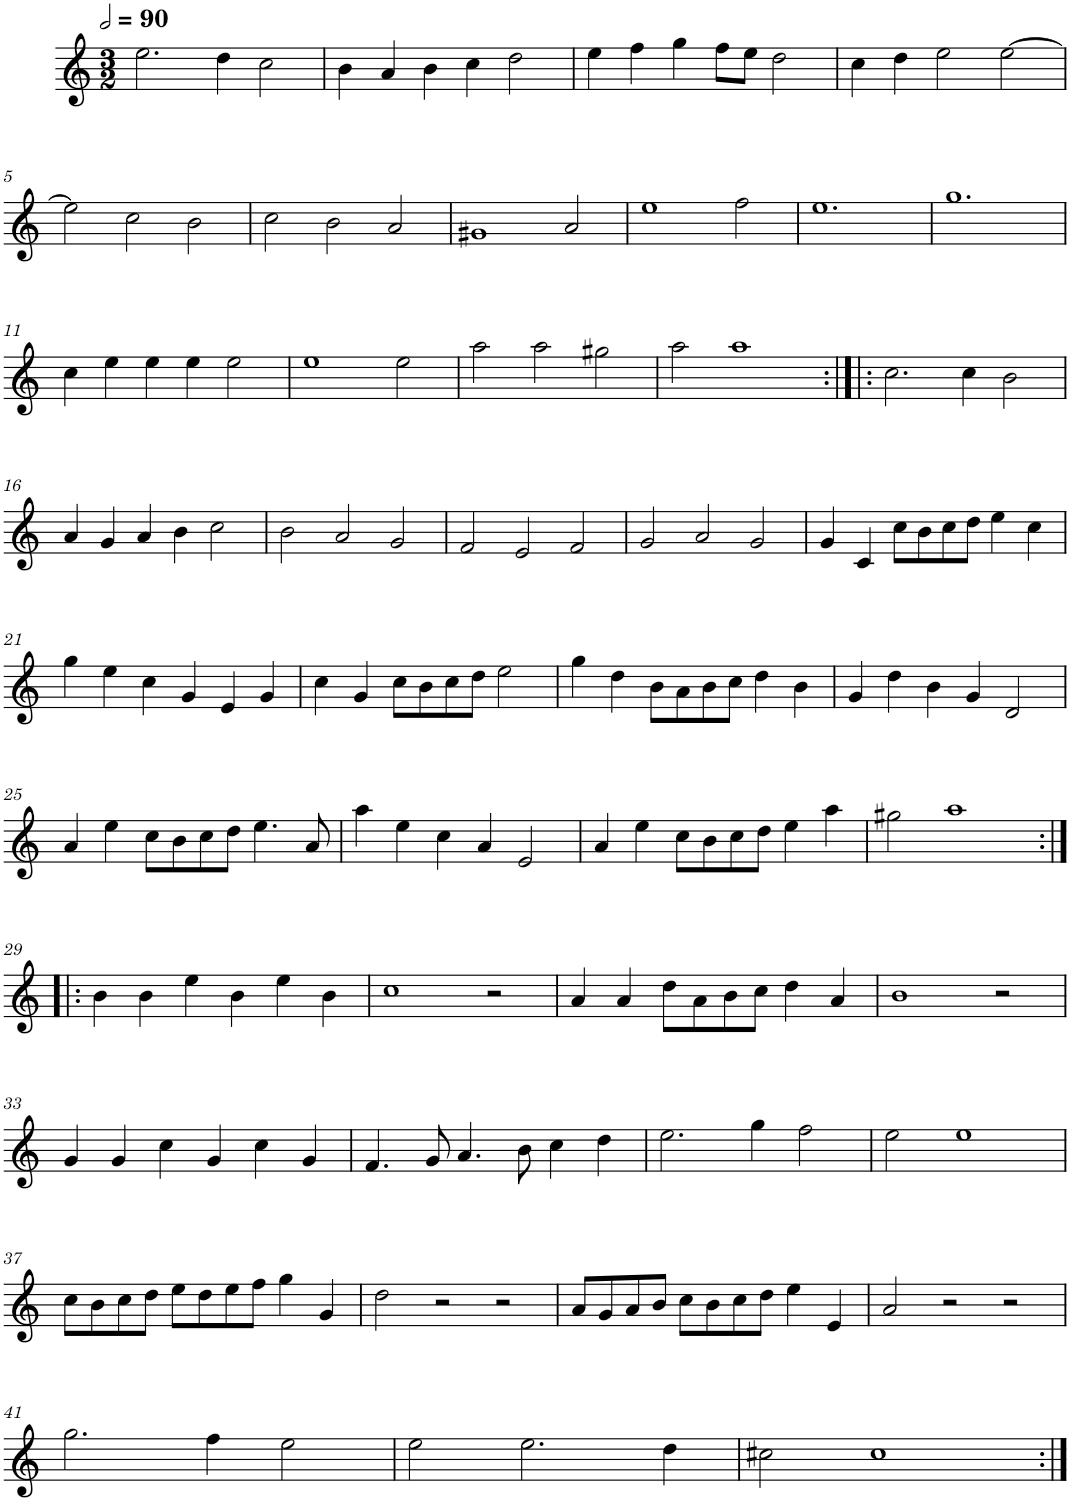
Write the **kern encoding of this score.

**kern
*part1
*staff1
*I"Cinq parties
*clefG2
*k[]
*M3/2
*MM180
=1
2.ee\
4dd\
2cc\
=2
4b\
4a/
4b\
4cc\
2dd\
=3
4ee\
4ff\
4gg\
8ff\L
8ee\J
2dd\
=4
4cc\
4dd\
2ee\
[2ee\
!!LO:LB:g=z
=5
2ee\]
2cc\
2b\
=6
2cc\
2b\
2a/
=7
1g#X
2a/
=8
1ee
2ff\
=9
1.ee
=10
1.gg
!!LO:LB:g=z
=11
4cc\
4ee\
4ee\
4ee\
2ee\
=12
1ee
2ee\
=13
2aa\
2aa\
2gg#X\
=14
2aa\
1aa
=15:|!|:
2.cc\
4cc\
2b\
!!LO:LB:g=z
=16
4a/
4g/
4a/
4b\
2cc\
=17
2b\
2a/
2g/
=18
2f/
2e/
2f/
=19
2g/
2a/
2g/
=20
4g/
4c/
8cc\L
8b\
8cc\
8dd\J
4ee\
4cc\
!!LO:LB:g=z
=21
4gg\
4ee\
4cc\
4g/
4e/
4g/
=22
4cc\
4g/
8cc\L
8b\
8cc\
8dd\J
2ee\
=23
4gg\
4dd\
8b\L
8a\
8b\
8cc\J
4dd\
4b\
=24
4g/
4dd\
4b\
4g/
2d/
!!LO:LB:g=z
=25
4a/
4ee\
8cc\L
8b\
8cc\
8dd\J
4.ee\
8a/
=26
4aa\
4ee\
4cc\
4a/
2e/
=27
4a/
4ee\
8cc\L
8b\
8cc\
8dd\J
4ee\
4aa\
=28
2gg#X\
1aa
!!LO:LB:g=z
=29:|!|:
4b\
4b\
4ee\
4b\
4ee\
4b\
=30
1cc
2r
=31
4a/
4a/
8dd\L
8a\
8b\
8cc\J
4dd\
4a/
=32
1b
2r
!!LO:LB:g=z
=33
4g/
4g/
4cc\
4g/
4cc\
4g/
=34
4.f/
8g/
4.a/
8b\
4cc\
4dd\
=35
2.ee\
4gg\
2ff\
=36
2ee\
1ee
!!LO:LB:g=z
=37
8cc\L
8b\
8cc\
8dd\J
8ee\L
8dd\
8ee\
8ff\J
4gg\
4g/
=38
2dd\
2r
2r
=39
8a/L
8g/
8a/
8b/J
8cc\L
8b\
8cc\
8dd\J
4ee\
4e/
=40
2a/
2r
2r
!!LO:LB:g=z
=41
2.gg\
4ff\
2ee\
=42
2ee\
2.ee\
4dd\
=43
2cc#X\
1cc#
=:|!
*-
